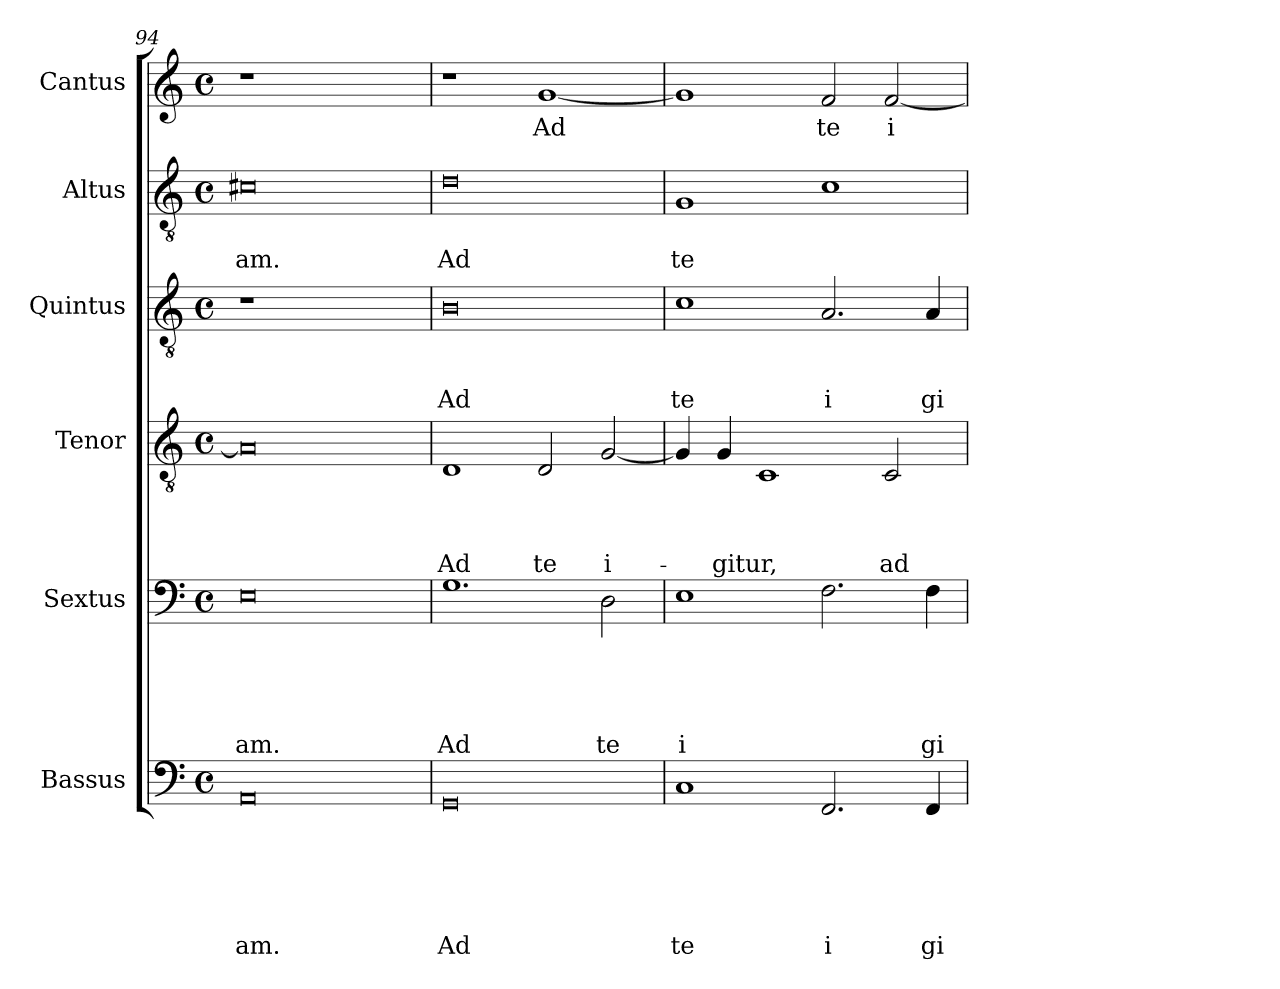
**kern	**text	**text	**text	**text	**text	**text	**kern	**text	**text	**text	**text	**text	**kern	**text	**text	**text	**text	**kern	**text	**text	**text	**kern	**text	**text	**kern	**text
*part6	*part6	*part6	*part6	*part6	*part6	*part6	*part5	*part5	*part5	*part5	*part5	*part5	*part4	*part4	*part4	*part4	*part4	*part3	*part3	*part3	*part3	*part2	*part2	*part2	*part1	*part1
*staff6	*staff6	*staff6	*staff6	*staff6	*staff6	*staff6	*staff5	*staff5	*staff5	*staff5	*staff5	*staff5	*staff4	*staff4	*staff4	*staff4	*staff4	*staff3	*staff3	*staff3	*staff3	*staff2	*staff2	*staff2	*staff1	*staff1
*I"Bassus	*	*	*	*	*	*	*I"Sextus	*	*	*	*	*	*I"Tenor	*	*	*	*	*I"Quintus	*	*	*	*I"Altus	*	*	*I"Cantus	*
*I'Bassus	*	*	*	*	*	*	*I'Sextus	*	*	*	*	*	*I'Tenor	*	*	*	*	*I'Quintus	*	*	*	*I'Altus	*	*	*I'Cantus	*
*clefF4	*	*	*	*	*	*	*clefF4	*	*	*	*	*	*clefGv2	*	*	*	*	*clefGv2	*	*	*	*clefGv2	*	*	*clefG2	*
*k[]	*	*	*	*	*	*	*k[]	*	*	*	*	*	*k[]	*	*	*	*	*k[]	*	*	*	*k[]	*	*	*k[]	*
*C:	*	*	*	*	*	*	*C:	*	*	*	*	*	*C:	*	*	*	*	*C:	*	*	*	*C:	*	*	*C:	*
*M4/4	*	*	*	*	*	*	*M4/4	*	*	*	*	*	*M4/4	*	*	*	*	*M4/4	*	*	*	*M4/4	*	*	*M4/4	*
*met(c)	*	*	*	*	*	*	*met(c)	*	*	*	*	*	*met(c)	*	*	*	*	*met(c)	*	*	*	*met(c)	*	*	*met(c)	*
=94	=94	=94	=94	=94	=94	=94	=94	=94	=94	=94	=94	=94	=94	=94	=94	=94	=94	=94	=94	=94	=94	=94	=94	=94	=94	=94
!	!	!	!	!	!	!LO:LY:b	!	!	!	!	!	!LO:LY:b	!	!	!	!	!	!	!	!	!	!	!	!LO:LY:b	!	!
0AA	.	.	.	.	.	am.	0E	.	.	.	.	-am.	0A]	.	.	.	.	1r	.	.	.	0c#X	.	-am.	1r	.
.	.	.	.	.	.	.	.	.	.	.	.	.	.	.	.	.	.	1ryy	.	.	.	.	.	.	1ryy	.
!!LO:PB:g=z
=95!	=95!	=95!	=95!	=95!	=95!	=95!	=95!	=95!	=95!	=95!	=95!	=95!	=95!	=95!	=95!	=95!	=95!	=95!	=95!	=95!	=95!	=95!	=95!	=95!	=95!	=95!
!	!	!	!	!	!	!LO:LY:b	!	!	!	!	!	!LO:LY:b	!	!	!	!	!LO:LY:b	!	!	!	!LO:LY:b	!	!	!LO:LY:b	!	!
0GG	.	.	.	.	.	Ad	1.G	.	.	.	.	Ad	1D	.	.	.	Ad	0B	.	.	Ad	0d	.	Ad	1r	.
!	!	!	!	!	!	!	!	!	!	!	!	!	!	!	!	!	!LO:LY:b	!	!	!	!	!	!	!	!	!LO:LY:b
.	.	.	.	.	.	.	.	.	.	.	.	.	2D/	.	.	.	te	.	.	.	.	.	.	.	[<1g	Ad
!	!	!	!	!	!	!	!	!	!	!	!	!LO:LY:b	!	!	!	!	!LO:LY:b	!	!	!	!	!	!	!	!	!
.	.	.	.	.	.	.	2D\	.	.	.	.	te	[<2G/	.	.	.	i-	.	.	.	.	.	.	.	.	.
=96!	=96!	=96!	=96!	=96!	=96!	=96!	=96!	=96!	=96!	=96!	=96!	=96!	=96!	=96!	=96!	=96!	=96!	=96!	=96!	=96!	=96!	=96!	=96!	=96!	=96!	=96!
!	!	!	!	!	!	!LO:LY:b	!	!	!	!	!	!LO:LY:b	!	!	!	!	!	!	!	!	!LO:LY:b	!	!	!LO:LY:b	!	!
1C	.	.	.	.	.	te	1E	.	.	.	.	i	4G/]	.	.	.	.	1c	.	.	te	1G	.	te	1g]	.
!	!	!	!	!	!	!	!	!	!	!	!	!	!	!	!	!	!LO:LY:b	!	!	!	!	!	!	!	!	!
.	.	.	.	.	.	.	.	.	.	.	.	.	4G/	.	.	.	-gitur,	.	.	.	.	.	.	.	.	.
.	.	.	.	.	.	.	.	.	.	.	.	.	1C	.	.	.	.	.	.	.	.	.	.	.	.	.
!	!	!	!	!	!	!LO:LY:b	!	!	!	!	!	!	!	!	!	!	!	!	!	!	!LO:LY:b	!	!	!	!	!LO:LY:b
2.FF/	.	.	.	.	.	i	2.F\	.	.	.	.	.	.	.	.	.	.	2.A/	.	.	i	1c	.	.	2f/	te
!	!	!	!	!	!	!	!	!	!	!	!	!	!	!	!	!	!LO:LY:b	!	!	!	!	!	!	!	!	!LO:LY:b
.	.	.	.	.	.	.	.	.	.	.	.	.	2C/	.	.	.	ad	.	.	.	.	.	.	.	[<2f/	i-
!	!	!	!	!	!	!LO:LY:b	!	!	!	!	!	!LO:LY:b	!	!	!	!	!	!	!	!	!LO:LY:b	!	!	!	!	!
4FF/	.	.	.	.	.	gi	4F\	.	.	.	.	gi	.	.	.	.	.	4A/	.	.	gi	.	.	.	.	.
=!	=!	=!	=!	=!	=!	=!	=!	=!	=!	=!	=!	=!	=!	=!	=!	=!	=!	=!	=!	=!	=!	=!	=!	=!	=!	=!
*-	*-	*-	*-	*-	*-	*-	*-	*-	*-	*-	*-	*-	*-	*-	*-	*-	*-	*-	*-	*-	*-	*-	*-	*-	*-	*-
